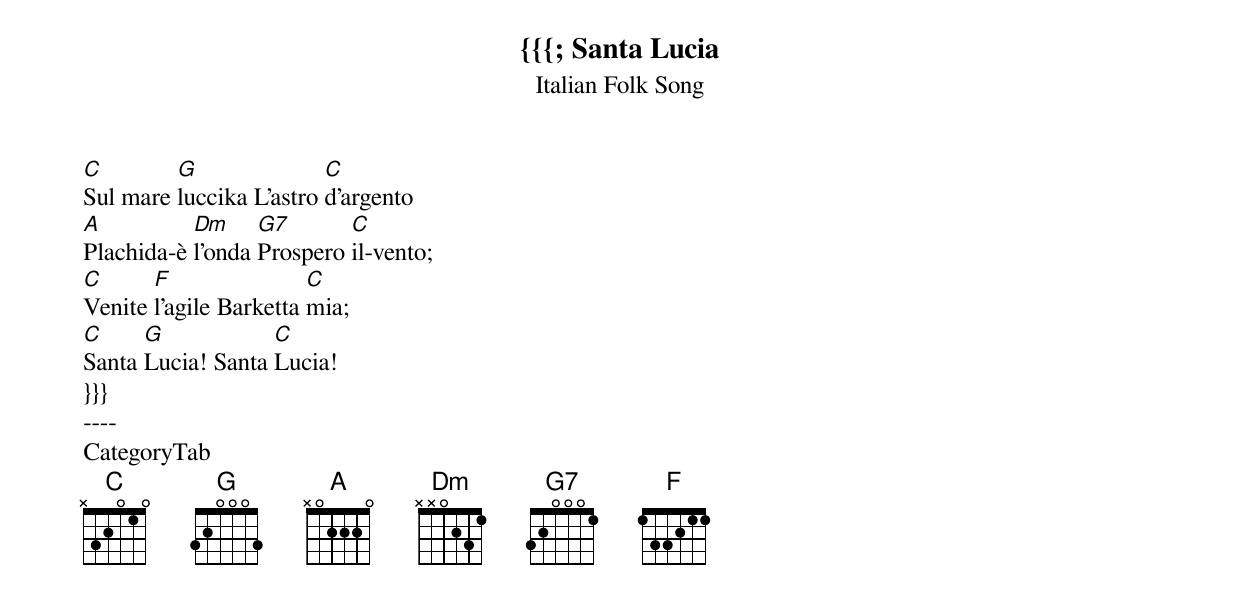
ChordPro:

{{{
{t: Santa Lucia}
{st: Italian Folk Song}
[C]Sul mare [G]luccika L'astro [C]d'argento
[A]Plachida-è [Dm]l'onda [G7]Prospero [C]il-vento;
[C]Venite [F]l'agile Barketta [C]mia;
[C]Santa [G]Lucia! Santa [C]Lucia!
}}}
----
CategoryTab
